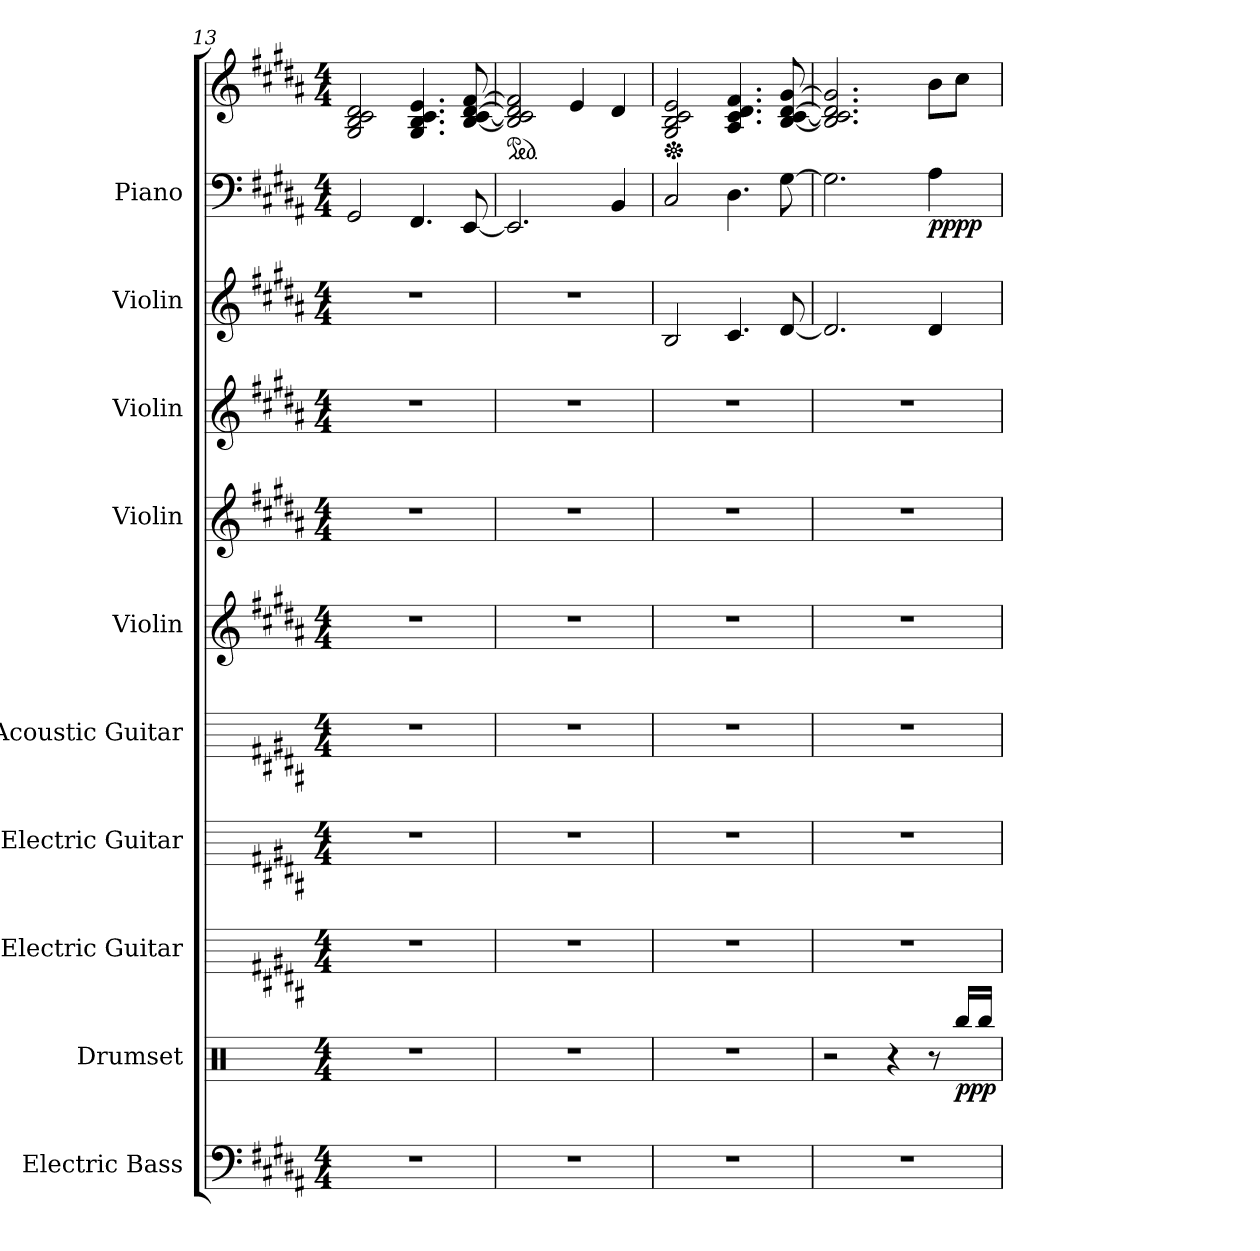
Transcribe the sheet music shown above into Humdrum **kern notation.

**kern	**kern	**dynam	**kern	**kern	**kern	**kern	**kern	**kern	**kern	**kern	**kern	**dynam
*part10	*part9	*part9	*part8	*part7	*part6	*part5	*part4	*part3	*part2	*part1	*part1	*part1
*staff11	*staff10	*staff10	*staff9	*staff8	*staff7	*staff6	*staff5	*staff4	*staff3	*staff2	*staff1	*staff1/2
*I"Electric Bass	*I"Drumset	*	*I"Electric Guitar	*I"Electric Guitar	*I"Acoustic Guitar	*I"Violin	*I"Violin	*I"Violin	*I"Violin	*I"Piano	*	*
*I'El. B.	*I'D. Set	*	*I'El. Guit.	*I'El. Guit.	*I'Guit.	*I'Vln.	*I'Vln.	*I'Vln.	*I'Vln.	*I'Pno.	*	*
!!LO:PB:g=z
*clefF4	*clefX	*	*	*	*	*clefG2	*clefG2	*clefG2	*clefG2	*clefF4	*clefG2	*
*ITrd7c12	*	*	*	*	*	*	*	*	*	*	*	*
*k[f#c#g#d#a#]	*k[]	*	*k[f#c#g#d#a#]	*k[f#c#g#d#a#]	*k[f#c#g#d#a#]	*k[f#c#g#d#a#]	*k[f#c#g#d#a#]	*k[f#c#g#d#a#]	*k[f#c#g#d#a#]	*k[f#c#g#d#a#]	*k[f#c#g#d#a#]	*
*M4/4	*M4/4	*	*M4/4	*M4/4	*M4/4	*M4/4	*M4/4	*M4/4	*M4/4	*M4/4	*M4/4	*
=13	=13	=13	=13	=13	=13	=13	=13	=13	=13	=13	=13	=13
1r	1r	.	1r	1r	1r	1r	1r	1r	1r	2GG#/	2G#/ 2B/ 2c#/ 2d#/	.
.	.	.	.	.	.	.	.	.	.	4.FF#/	4.G#/ 4.B/ 4.c#/ 4.e/	.
.	.	.	.	.	.	.	.	.	.	[8EE/	[8B/ [8c#/ [8d#/ [8f#/	.
=14	=14	=14	=14	=14	=14	=14	=14	=14	=14	=14	=14	=14
*	*	*	*	*	*	*	*	*	*	*	*ped	*
1r	1r	.	1r	1r	1r	1r	1r	1r	1r	2.EE/]	2B/] 2c#/] 2d#/] 2f#/]	.
.	.	.	.	.	.	.	.	.	.	.	4e/	.
.	.	.	.	.	.	.	.	.	.	4BB/	4d#/	.
=15	=15	=15	=15	=15	=15	=15	=15	=15	=15	=15	=15	=15
*	*	*	*	*	*	*	*	*	*	*	*Xped	*
1r	1r	.	1r	1r	1r	1r	1r	1r	2B/	2C#/	2G#/ 2B/ 2c#/ 2e/	.
.	.	.	.	.	.	.	.	.	4.c#/	4.D#\	4.A#/ 4.c#/ 4.d#/ 4.f#/	.
.	.	.	.	.	.	.	.	.	[8d#/	[8G#\	[8B/ [8c#/ [8d#/ [8g#/	.
=16	=16	=16	=16	=16	=16	=16	=16	=16	=16	=16	=16	=16
1r	2r	.	1r	1r	1r	1r	1r	1r	2.d#/]	2.G#\]	2.B/] 2.c#/] 2.d#/] 2.g#/]	.
.	4r	.	.	.	.	.	.	.	.	.	.	.
!	!	!	!	!	!	!	!	!	!	!	!	!LO:DY:b=2
!	!	!	!	!	!	!	!	!	!	!	!	!LO:DY:n=1:b
.	8r	.	.	.	.	.	.	.	4d#/	4A#\	8b\L	pp pp
!	!	!LO:DY:b	!	!	!	!	!	!	!	!	!	!
.	16Rbb/LL	ppp	.	.	.	.	.	.	.	.	8cc#\J	.
.	16Rbb/JJ	.	.	.	.	.	.	.	.	.	.	.
=	=	=	=	=	=	=	=	=	=	=	=	=
*-	*-	*-	*-	*-	*-	*-	*-	*-	*-	*-	*-	*-
